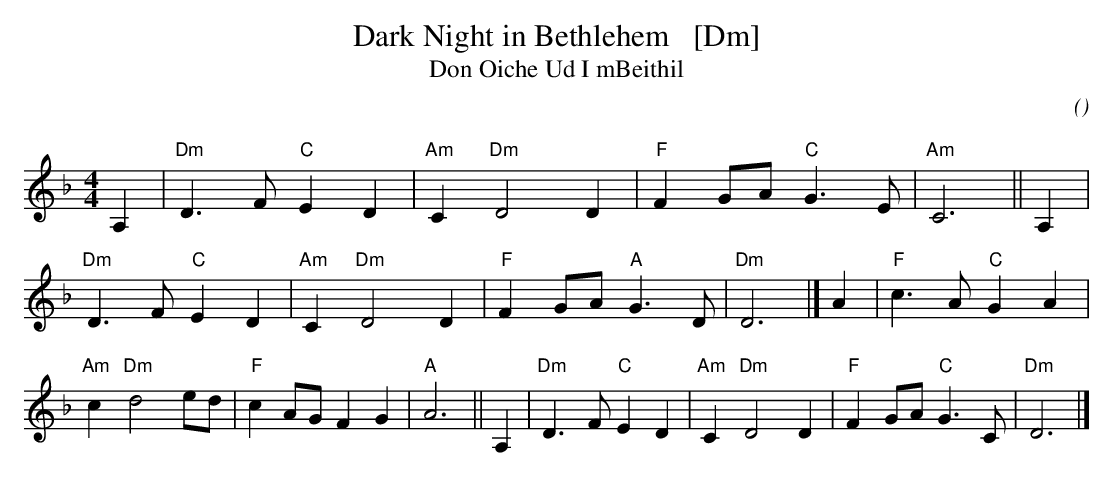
X:1
T: Dark Night in Bethlehem   [Dm]
T: Don Oiche Ud I mBeithil
C:
O:
M: 4/4
L: 1/8
Q:
K: Dm
A,2 | "Dm"D3F "C"E2D2 | "Am"C2 "Dm"D4 D2 | "F"F2GA "C"G3E | "Am"C6 ||
A,2 | "Dm"D3F "C"E2D2 | "Am"C2 "Dm"D4 D2 | "F"F2GA "A"G3D | "Dm"D6 |]
A2  |  "F"c3A "C"G2A2 | "Am"c2 "Dm"d4 ed | "F"c2AG   F2G2 |  "A"A6 ||
A,2 | "Dm"D3F "C"E2D2 | "Am"C2 "Dm"D4 D2 | "F"F2GA "C"G3C | "Dm"D6 |]
